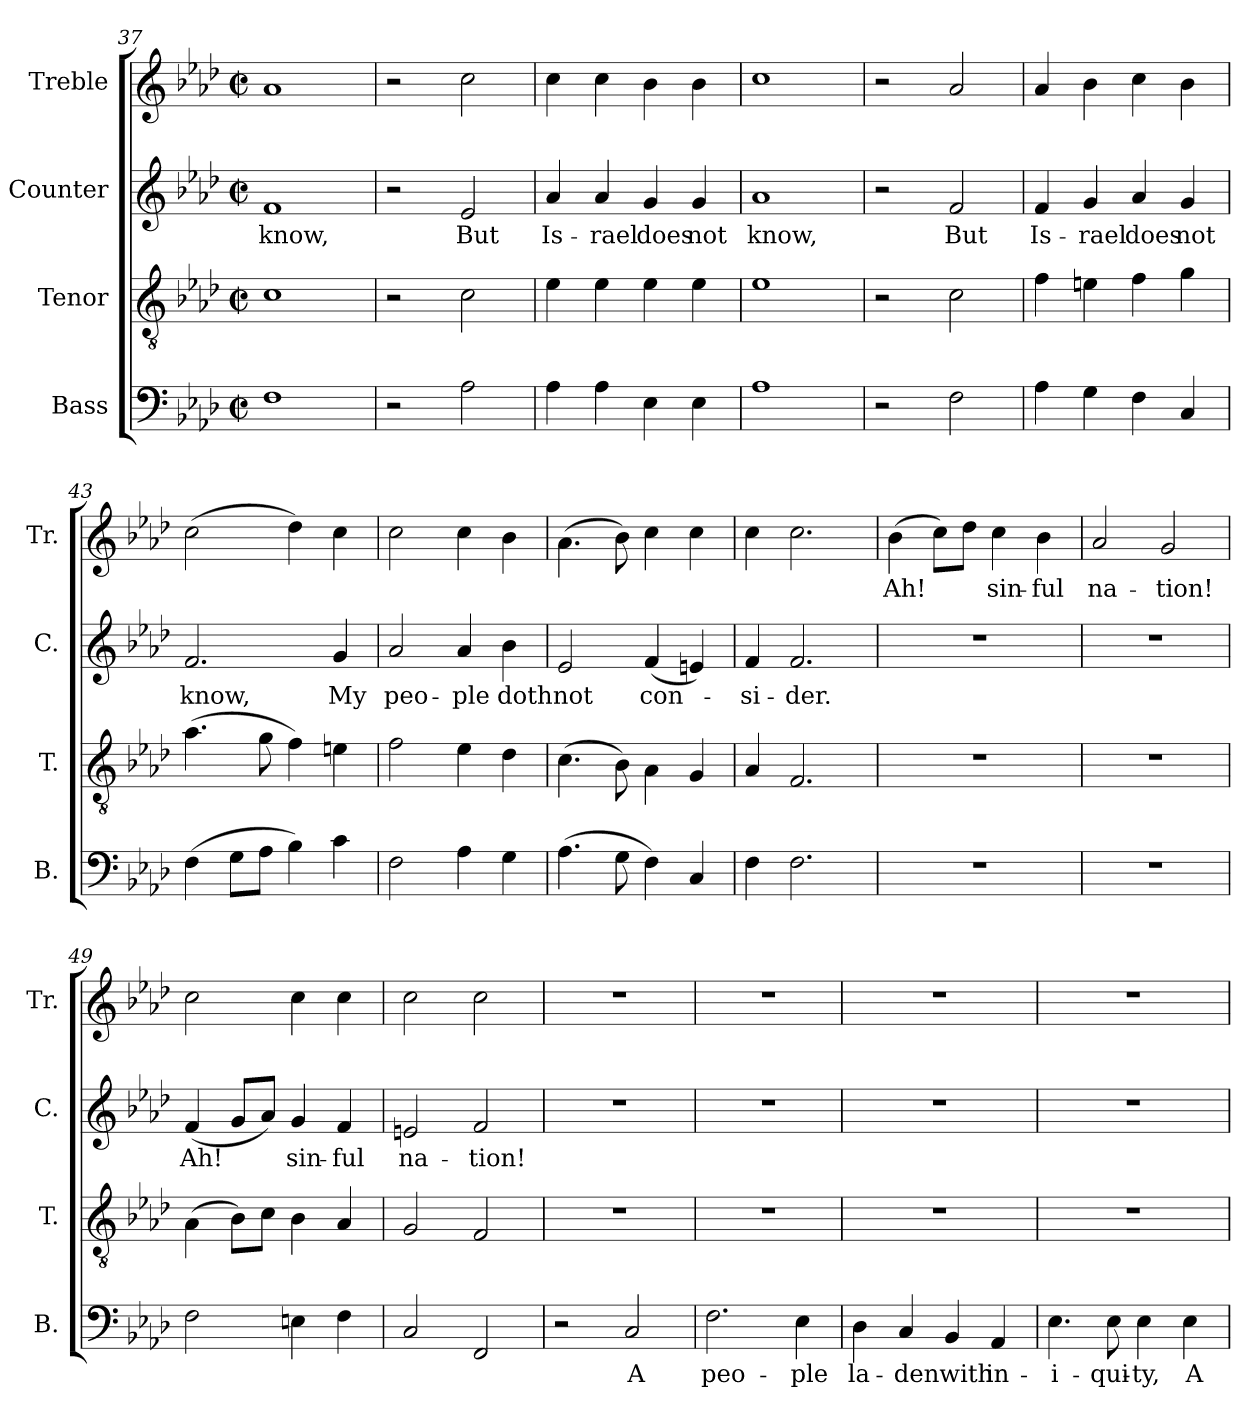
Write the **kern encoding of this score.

**kern	**text	**kern	**kern	**text	**kern	**text
*part4	*part4	*part3	*part2	*part2	*part1	*part1
*staff4	*staff4	*staff3	*staff2	*staff2	*staff1	*staff1
*I"Bass	*	*I"Tenor	*I"Counter	*	*I"Treble	*
*I'B.	*	*I'T.	*I'C.	*	*I'Tr.	*
*clefF4	*	*clefGv2	*clefG2	*	*clefG2	*
*k[b-e-a-d-]	*	*k[b-e-a-d-]	*k[b-e-a-d-]	*	*k[b-e-a-d-]	*
*M4/4	*	*M4/4	*M4/4	*	*M4/4	*
*met(c|)	*	*met(c|)	*met(c|)	*	*met(c|)	*
=37	=37	=37	=37	=37	=37	=37
!	!	!	!	!LO:LY:b	!	!
1F	.	1c	1f	know,	1a-	.
=38	=38	=38	=38	=38	=38	=38
2r	.	2r	2r	.	2r	.
!	!	!	!	!LO:LY:b	!	!
2A-\	.	2c\	2e-/	But	2cc\	.
=39	=39	=39	=39	=39	=39	=39
!	!	!	!	!LO:LY:b	!	!
4A-\	.	4e-\	4a-/	Is-	4cc\	.
!	!	!	!	!LO:LY:b	!	!
4A-\	.	4e-\	4a-/	-rael	4cc\	.
!	!	!	!	!LO:LY:b	!	!
4E-\	.	4e-\	4g/	does	4b-\	.
!	!	!	!	!LO:LY:b	!	!
4E-\	.	4e-\	4g/	not	4b-\	.
!!LO:PB:g=z
=40	=40	=40	=40	=40	=40	=40
!	!	!	!	!LO:LY:b	!	!
1A-	.	1e-	1a-	know,	1cc	.
=41	=41	=41	=41	=41	=41	=41
2r	.	2r	2r	.	2r	.
!	!	!	!	!LO:LY:b	!	!
2F\	.	2c\	2f/	But	2a-/	.
=42	=42	=42	=42	=42	=42	=42
!	!	!	!	!LO:LY:b	!	!
4A-\	.	4f\	4f/	Is-	4a-/	.
!	!	!	!	!LO:LY:b	!	!
4G\	.	4en\	4g/	-rael	4b-\	.
!	!	!	!	!LO:LY:b	!	!
4F\	.	4f\	4a-/	does	4cc\	.
!	!	!	!	!LO:LY:b	!	!
4C/	.	4g\	4g/	not	4b-\	.
=43	=43	=43	=43	=43	=43	=43
!	!	!	!	!LO:LY:b	!	!
(>4F\	.	(>4.a-\	2.f/	know,	(>2cc\	.
8G\L	.	.	.	.	.	.
8A-\J	.	8g\	.	.	.	.
4B-\)	.	4f\)	.	.	4dd-\)	.
!	!	!	!	!LO:LY:b	!	!
4c\	.	4en\	4g/	My	4cc\	.
=44	=44	=44	=44	=44	=44	=44
!	!	!	!	!LO:LY:b	!	!
2F\	.	2f\	2a-/	peo-	2cc\	.
!	!	!	!	!LO:LY:b	!	!
4A-\	.	4e-\	4a-/	-ple	4cc\	.
!	!	!	!	!LO:LY:b	!	!
4G\	.	4d-\	4b-\	doth	4b-\	.
=45	=45	=45	=45	=45	=45	=45
!	!	!	!	!LO:LY:b	!	!
(>4.A-\	.	(>4.c\	2e-/	not	(>4.a-\	.
8G\	.	8B-\)	.	.	8b-\)	.
!	!	!	!	!LO:LY:b	!	!
4F\)	.	4A-\	(<4f/	con-	4cc\	.
4C/	.	4G/	4en/)	.	4cc\	.
=46	=46	=46	=46	=46	=46	=46
!	!	!	!	!LO:LY:b	!	!
4F\	.	4A-/	4f/	-si-	4cc\	.
!	!	!	!	!LO:LY:b	!	!
2.F\	.	2.F/	2.f/	-der.	2.cc\	.
=47	=47	=47	=47	=47	=47	=47
!	!	!	!	!	!	!LO:LY:b
1r	.	1r	1r	.	(>4b-\	Ah!
.	.	.	.	.	8cc\L)	.
.	.	.	.	.	8dd-\J	.
!	!	!	!	!	!	!LO:LY:b
.	.	.	.	.	4cc\	sin-
!	!	!	!	!	!	!LO:LY:b
.	.	.	.	.	4b-\	-ful
=48	=48	=48	=48	=48	=48	=48
!	!	!	!	!	!	!LO:LY:b
1r	.	1r	1r	.	2a-/	na-
!	!	!	!	!	!	!LO:LY:b
.	.	.	.	.	2g/	-tion!
=49	=49	=49	=49	=49	=49	=49
!	!	!	!	!LO:LY:b	!	!
2F\	.	(>4A-\	(<4f/	Ah!	2cc\	.
.	.	8B-\L)	8g/L	.	.	.
.	.	8c\J	8a-/J)	.	.	.
!	!	!	!	!LO:LY:b	!	!
4En\	.	4B-\	4g/	sin-	4cc\	.
!	!	!	!	!LO:LY:b	!	!
4F\	.	4A-/	4f/	-ful	4cc\	.
!!LO:LB:g=z
=50	=50	=50	=50	=50	=50	=50
!	!	!	!	!LO:LY:b	!	!
2C/	.	2G/	2en/	na-	2cc\	.
!	!	!	!	!LO:LY:b	!	!
2FF/	.	2F/	2f/	-tion!	2cc\	.
=51	=51	=51	=51	=51	=51	=51
2r	.	1r	1r	.	1r	.
!	!LO:LY:b	!	!	!	!	!
2C/	A	.	.	.	.	.
=52	=52	=52	=52	=52	=52	=52
!	!LO:LY:b	!	!	!	!	!
2.F\	peo-	1r	1r	.	1r	.
!	!LO:LY:b	!	!	!	!	!
4E-\	-ple	.	.	.	.	.
=53	=53	=53	=53	=53	=53	=53
!	!LO:LY:b	!	!	!	!	!
4D-\	la-	1r	1r	.	1r	.
!	!LO:LY:b	!	!	!	!	!
4C/	-den	.	.	.	.	.
!	!LO:LY:b	!	!	!	!	!
4BB-/	with	.	.	.	.	.
!	!LO:LY:b	!	!	!	!	!
4AA-/	in-	.	.	.	.	.
=54	=54	=54	=54	=54	=54	=54
!	!LO:LY:b	!	!	!	!	!
4.E-\	-i-	1r	1r	.	1r	.
!	!LO:LY:b	!	!	!	!	!
8E-\	-qui-	.	.	.	.	.
!	!LO:LY:b	!	!	!	!	!
4E-\	-ty,	.	.	.	.	.
!	!LO:LY:b	!	!	!	!	!
4E-\	A	.	.	.	.	.
=	=	=	=	=	=	=
*-	*-	*-	*-	*-	*-	*-
